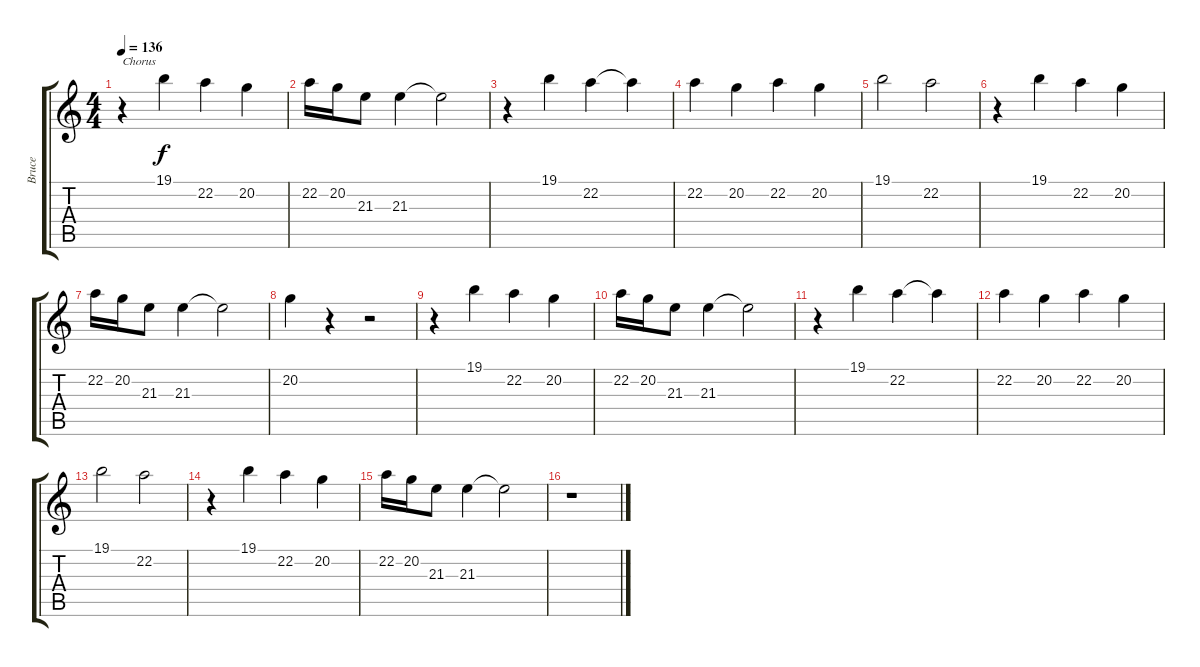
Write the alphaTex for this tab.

\track ("Bruce" "Bruce") {instrument lead4chiff}
\staff {score tabs}
\tuning (E4 B3 G3 D3 A2 E2) {hide}
\ts (4 4)
\tempo 136
\clef g2
\ks c
r.4{txt "Chorus" dy f} 19.1.4 22.2.4 20.2.4 |
22.2.16 20.2.16 21.3.8 21.3.4 21.3{t}.2 |
r.4 19.1.4 22.2.4 22.2{t}.4 |
22.2.4 20.2.4 22.2.4 20.2.4 |
19.1.2 22.2.2 |
r.4 19.1.4 22.2.4 20.2.4 |
22.2.16 20.2.16 21.3.8 21.3.4 21.3{t}.2 |
20.2.4 r.4 r.2 |
r.4 19.1.4 22.2.4 20.2.4 |
22.2.16 20.2.16 21.3.8 21.3.4 21.3{t}.2 |
r.4 19.1.4 22.2.4 22.2{t}.4 |
22.2.4 20.2.4 22.2.4 20.2.4 |
19.1.2 22.2.2 |
r.4 19.1.4 22.2.4 20.2.4 |
22.2.16 20.2.16 21.3.8 21.3.4 21.3{t}.2 |
r.1
